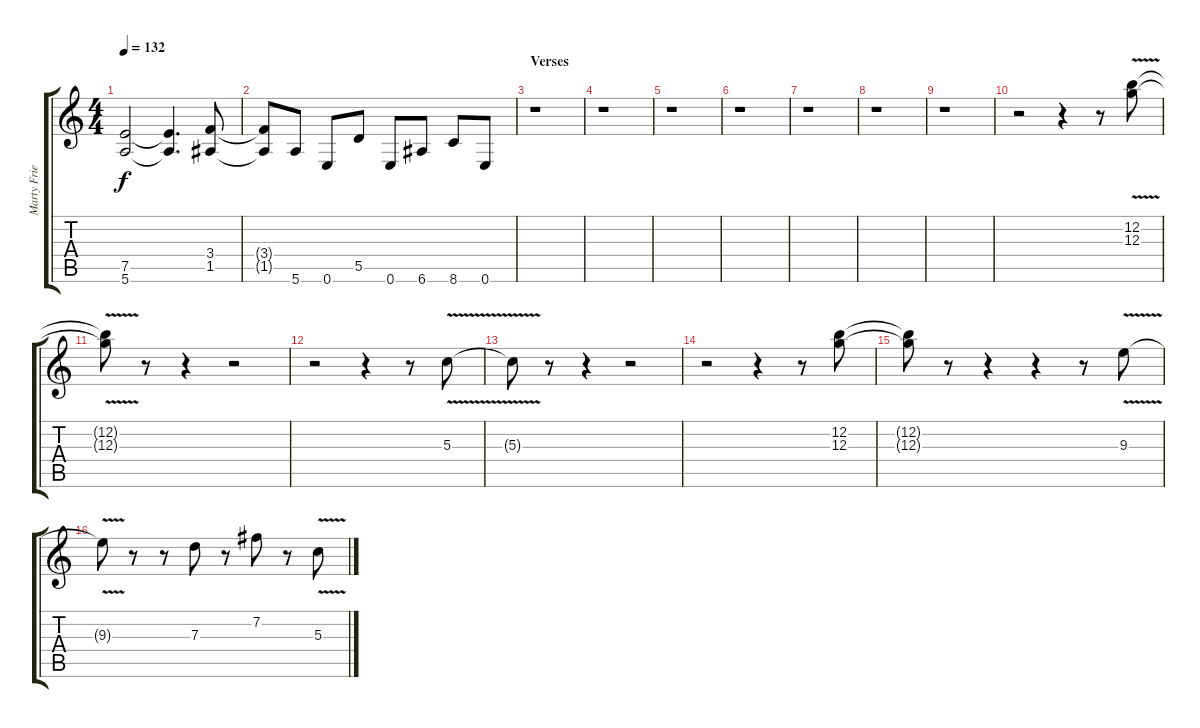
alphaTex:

\track ("Marty Friedman (Disto Gtr)" "Marty Frie") {instrument distortionguitar}
\staff {score tabs}
\tuning (E4 B3 G3 D3 A2 E2) {hide}
\ts (4 4)
\tempo 132
\clef g2
\ks c
(7.5 5.6).2{dy f} (7.5{t} 5.6{t}).4{d} (3.4 1.5).8 |
(3.4{t} 1.5{t}).8 5.6.8 0.6.8 5.5.8 0.6.8 6.6.8 8.6.8 0.6.8 |
\section ("" "Verses")
r.1 |
r.1 |
r.1 |
r.1 |
r.1 |
r.1 |
r.1 |
r.2 r.4 r.8 (12.2{v} 12.3{v}).8 |
(12.2{t} 12.3{t}).8 r.8 r.4 r.2 |
r.2 r.4 r.8 5.3{v}.8 |
5.3{t}.8 r.8 r.4 r.2 |
r.2 r.4 r.8 (12.2 12.3).8 |
(12.2{t} 12.3{t}).8 r.8 r.4 r.4 r.8 9.3{v}.8 |
9.3{t}.8 r.8 r.8 7.3.8 r.8 7.2.8 r.8 5.3{v}.8
